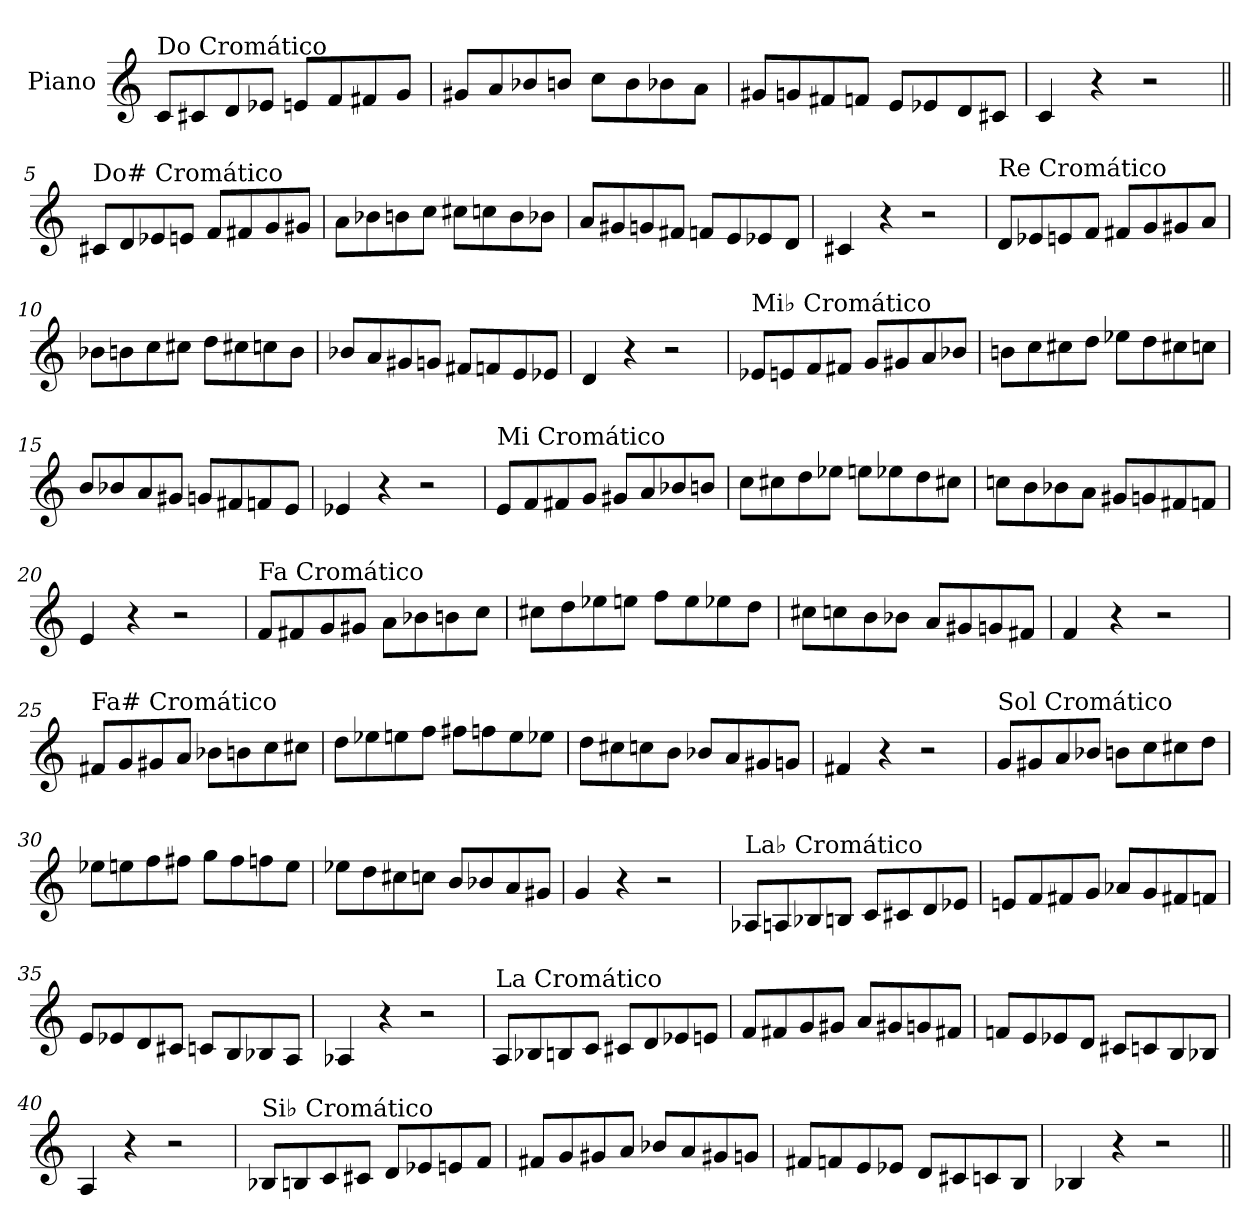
**kern
*part1
*staff1
*I"Piano
*I'Pno.
*clefG2
*k[]
=1
!LO:TX:a:t=Do Cromático
8c/L
8c#X/
8d/
8e-X/J
8en/L
8f/
8f#X/
8g/J
=2
8g#X/L
8a/
8b-X/
8bn/J
8cc\L
8b\
8b-X\
8a\J
=3
8g#X/L
8gn/
8f#X/
8fn/J
8e/L
8e-X/
8d/
8c#X/J
=4
4c/
4r
2r
!!LO:LB:g=z
=5||
!LO:TX:a:t=Do# Cromático
8c#X/L
8d/
8e-X/
8en/J
8f/L
8f#X/
8g/
8g#X/J
=6
8a\L
8b-X\
8bn\
8cc\J
8cc#X\L
8ccn\
8b\
8b-X\J
=7
8a/L
8g#X/
8gn/
8f#X/J
8fn/L
8e/
8e-X/
8d/J
=8
4c#X/
4r
2r
!!LO:LB:g=z
=9
!LO:TX:a:t=Re Cromático
8d/L
8e-X/
8en/
8f/J
8f#X/L
8g/
8g#X/
8a/J
=10
8b-X\L
8bn\
8cc\
8cc#X\J
8dd\L
8cc#X\
8ccn\
8b\J
=11
8b-X/L
8a/
8g#X/
8gn/J
8f#X/L
8fn/
8e/
8e-X/J
=12
4d/
4r
2r
!!LO:LB:g=z
=13
!LO:TX:a:t=Mi♭ Cromático
8e-X/L
8en/
8f/
8f#X/J
8g/L
8g#X/
8a/
8b-X/J
=14
8bn\L
8cc\
8cc#X\
8dd\J
8ee-X\L
8dd\
8cc#X\
8ccn\J
=15
8b/L
8b-X/
8a/
8g#X/J
8gn/L
8f#X/
8fn/
8e/J
=16
4e-X/
4r
2r
!!LO:LB:g=z
=17
!LO:TX:a:t=Mi Cromático
8e/L
8f/
8f#X/
8g/J
8g#X/L
8a/
8b-X/
8bn/J
=18
8cc\L
8cc#X\
8dd\
8ee-X\J
8een\L
8ee-X\
8dd\
8cc#X\J
=19
8ccn\L
8b\
8b-X\
8a\J
8g#X/L
8gn/
8f#X/
8fn/J
=20
4e/
4r
2r
!!LO:LB:g=z
=21
!LO:TX:a:t=Fa Cromático
8f/L
8f#X/
8g/
8g#X/J
8a\L
8b-X\
8bn\
8cc\J
=22
8cc#X\L
8dd\
8ee-X\
8een\J
8ff\L
8ee\
8ee-X\
8dd\J
=23
8cc#X\L
8ccn\
8b\
8b-X\J
8a/L
8g#X/
8gn/
8f#X/J
=24
4f/
4r
2r
!!LO:LB:g=z
=25
!LO:TX:a:t=Fa# Cromático
8f#X/L
8g/
8g#X/
8a/J
8b-X\L
8bn\
8cc\
8cc#X\J
=26
8dd\L
8ee-X\
8een\
8ff\J
8ff#X\L
8ffn\
8ee\
8ee-X\J
=27
8dd\L
8cc#X\
8ccn\
8b\J
8b-X/L
8a/
8g#X/
8gn/J
=28
4f#X/
4r
2r
!!LO:LB:g=z
=29
!LO:TX:a:t=Sol Cromático
8g/L
8g#X/
8a/
8b-X/J
8bn\L
8cc\
8cc#X\
8dd\J
=30
8ee-X\L
8een\
8ff\
8ff#X\J
8gg\L
8ff#\
8ffn\
8ee\J
=31
8ee-X\L
8dd\
8cc#X\
8ccn\J
8b/L
8b-X/
8a/
8g#X/J
=32
4g/
4r
2r
!!LO:LB:g=z
=33
!LO:TX:a:t=La♭ Cromático
8A-X/L
8An/
8B-X/
8Bn/J
8c/L
8c#X/
8d/
8e-X/J
=34
8en/L
8f/
8f#X/
8g/J
8a-X/L
8g/
8f#X/
8fn/J
=35
8e/L
8e-X/
8d/
8c#X/J
8cn/L
8B/
8B-X/
8A/J
=36
4A-X/
4r
2r
!!LO:LB:g=z
=37
!LO:TX:a:t=La Cromático
8A/L
8B-X/
8Bn/
8c/J
8c#X/L
8d/
8e-X/
8en/J
=38
8f/L
8f#X/
8g/
8g#X/J
8a/L
8g#X/
8gn/
8f#X/J
=39
8fn/L
8e/
8e-X/
8d/J
8c#X/L
8cn/
8B/
8B-X/J
=40
4A/
4r
2r
!!LO:LB:g=z
=41
!LO:TX:a:t=Si♭ Cromático
8B-X/L
8Bn/
8c/
8c#X/J
8d/L
8e-X/
8en/
8f/J
=42
8f#X/L
8g/
8g#X/
8a/J
8b-X/L
8a/
8g#X/
8gn/J
=43
8f#X/L
8fn/
8e/
8e-X/J
8d/L
8c#X/
8cn/
8B/J
=44
4B-X/
4r
2r
=||
*-
